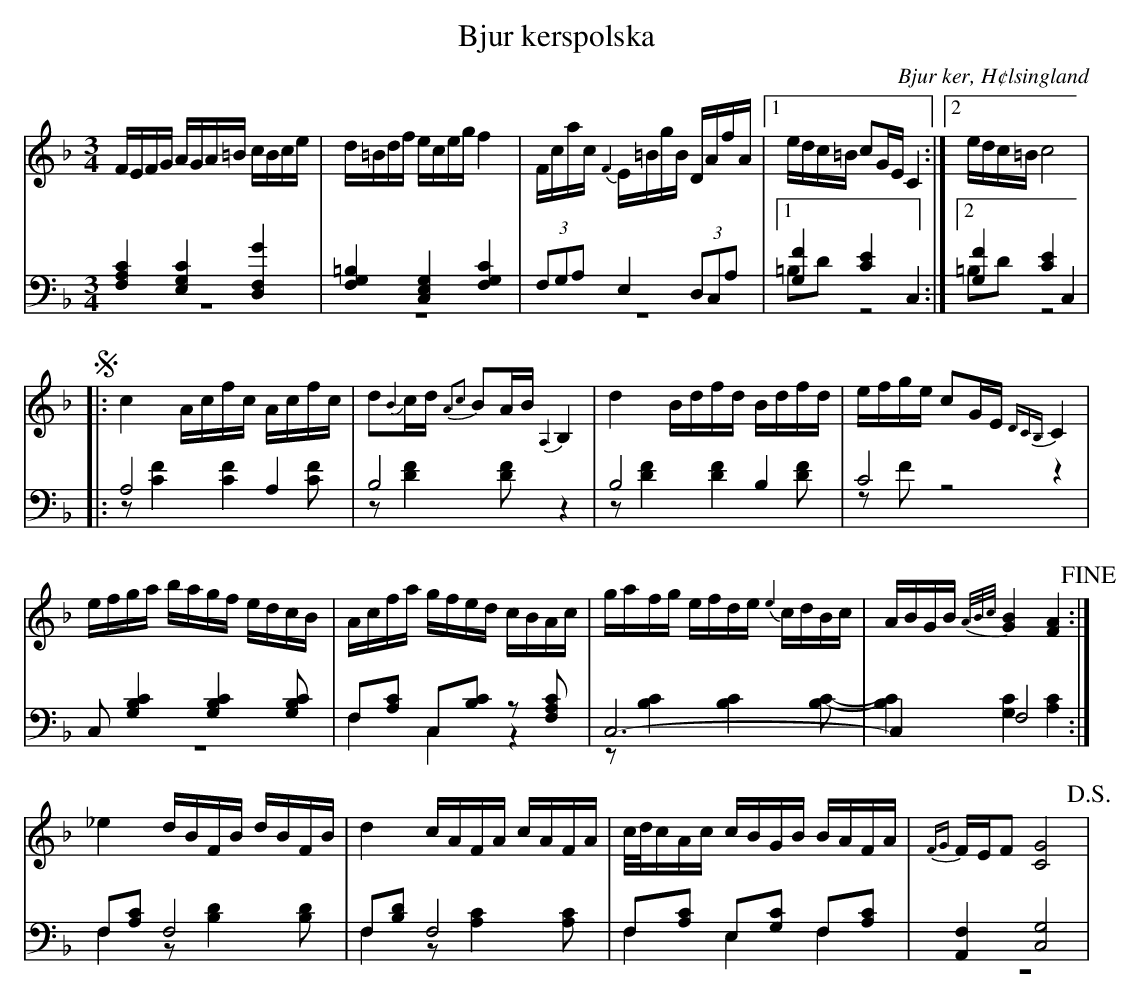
X:1
T: Bjur kerspolska
O: Bjur ker, H¢lsingland
M: 3/4
L: 1/16
K: F
V:1
V:2
V:3 merge
V:1
FEFG AGA=B cBce|d=Bdf eceg f4|Fcac {F2}E=BgB DAfA|1 edc=B c2GE C4:|2 edc=B c8 |
!segno! |:c4 Acfc Acfc|d2{B2}cd {A2c2}B2AB {A,2}B,4|d4 Bdfd Bdfd|efge c2GE {DCB,}C4|
efga bagf edcB|Acfa gfed cBAc|gafg efde {e2}cdBc|ABGB {A/B/c/}[G4B4] [F4A4] !fine!:|
_e4 dBFB dBFB|d4 cAFA cAFA|c/d/cAc cBGB BAFA|{FG}FEF2 [C8G8] !D.S.!|
V:2 clef=bass
[F,4A,4C4] [E,4G,4C4] [D,4F,4G4]|[F,4G,4=B,4] [G,4C,4E,4] [F,4G,4C4]|(3F,2G,2A,2 E,4 (3D,2C,2A,2|1 [G,4F4] [C4E4] C,4:|2 [G,4F4] [C4E4] C,4 |
|:A,8 A,4|B,8 z4|B,8  B,4|C8 z4|
C,2 [G,4B,4C4] [G,4B,4C4] [G,2B,2C2]|F,2[A,2C2] C,2[B,2C2] z2 [F,2A,2C2]|C,12-|C,4 F,8:|
F,2[A,2C2] F,8|F,2[B,2D2] F,8|F,2[A,2C2] E,2[G,2C2] F,2[A,2C2]|[A,,4F,4] [C,8G,8] |
V:3 clef=bass
z12|z12|z12|1 =B,2D2 z8:|2 =B,2D2 z8|
|:z2 [C4F4] [C4F4] [C2F2]|z2 [D4F4] [D2F2] z4|z2 [D4F4] [D4F4] [D2F2]|z2 F2 z8|
z12|F,4 C,4 z4|z2 [B,4C4] [B,4C4] [B,2C2]-|[B,4C4] [G,4C4] [A,4C4]:|
F,4 z2 [B,4D4] [B,2D2]|F,4 z2 [A,4C4] [A,2C2]|F,4 E,4 F,4|z12|
